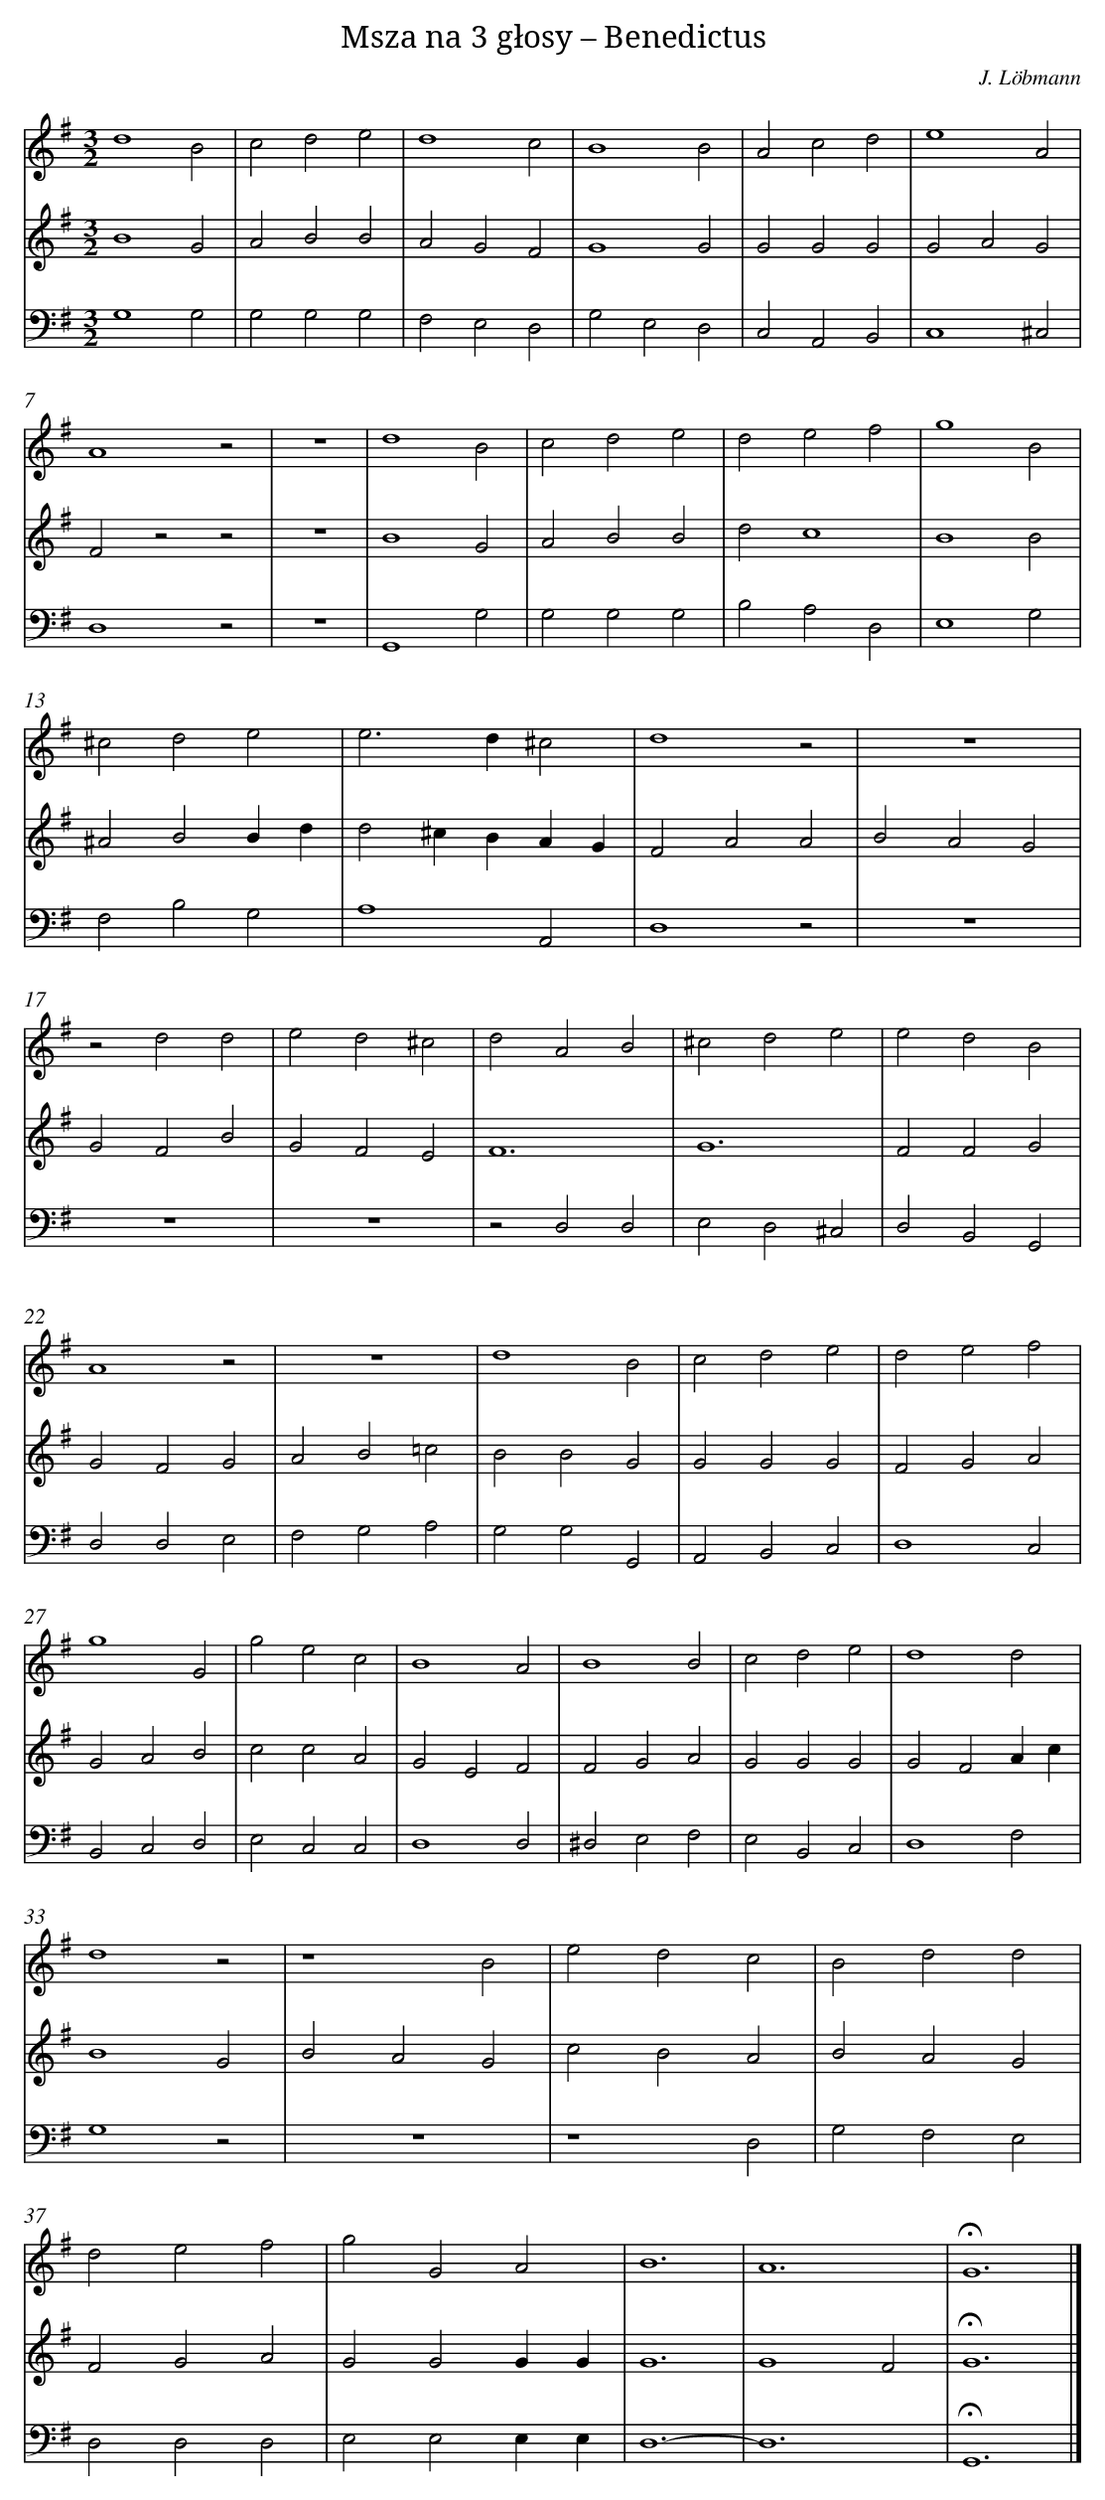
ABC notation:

X:1
T: Msza na 3 głosy – Benedictus
C: J. Löbmann
L: 1/4
M: 3/2
V: 1 clef=treble
V: 2 clef=treble
V: 3 clef=bass
K: G
[V:1] d4B2 |
[V:2] B4G2 |
[V:3] G,4G,2 |
[V:1] c2d2e2 |
[V:2] A2B2B2 |
[V:3] G,2G,2G,2 |
[V:1] d4c2 |
[V:2] A2G2F2 |
[V:3] F,2E,2D,2 |
[V:1] B4B2 |
[V:2] G4G2 |
[V:3] G,2E,2D,2 |
[V:1] A2c2d2 |
[V:2] G2G2G2 |
[V:3] C,2A,,2B,,2 |
[V:1] e4A2 |
[V:2] G2A2G2 |
[V:3] C,4^C,2 |
[V:1] A4z2 |
[V:2] F2z2z2 |
[V:3] D,4z2 |
[V:1] z6 |
[V:2] z6 |
[V:3] z6 |
[V:1] d4B2 |
[V:2] B4G2 |
[V:3] G,,4G,2 |
[V:1] c2d2e2 |
[V:2] A2B2B2 |
[V:3] G,2G,2G,2 |
[V:1] d2e2f2 |
[V:2] d2c4 |
[V:3] B,2A,2D,2 |
[V:1] g4B2 |
[V:2] B4B2 |
[V:3] E,4G,2 |
[V:1] ^c2d2e2 |
[V:2] ^A2B2Bd |
[V:3] F,2B,2G,2 |
[V:1] e2>d2^c2 |
[V:2] d2^cBAG |
[V:3] A,4A,,2 |
[V:1] d4z2 |
[V:2] F2A2A2 |
[V:3] D,4z2 |
[V:1] z6 |
[V:2] B2A2G2 |
[V:3] z6 |
[V:1] z2d2d2 |
[V:2] G2F2B2 |
[V:3] z6 |
[V:1] e2d2^c2 |
[V:2] G2F2E2 |
[V:3] z6 |
[V:1] d2A2B2 |
[V:2] F6 |
[V:3] z2D,2D,2 |
[V:1] ^c2d2e2 |
[V:2] G6 |
[V:3] E,2D,2^C,2 |
[V:1] e2d2B2 |
[V:2] F2F2G2 |
[V:3] D,2B,,2G,,2 |
[V:1] A4z2 |
[V:2] G2F2G2 |
[V:3] D,2D,2E,2 |
[V:1] z6 |
[V:2] A2B2=c2 |
[V:3] F,2G,2A,2 |
[V:1] d4B2 |
[V:2] B2B2G2 |
[V:3] G,2G,2G,,2 |
[V:1] c2d2e2 |
[V:2] G2G2G2 |
[V:3] A,,2B,,2C,2 |
[V:1] d2e2f2 |
[V:2] F2G2A2 |
[V:3] D,4C,2 |
[V:1] g4G2 |
[V:2] G2A2B2 |
[V:3] B,,2C,2D,2 |
[V:1] g2e2c2 |
[V:2] c2c2A2 |
[V:3] E,2C,2C,2 |
[V:1] B4A2 |
[V:2] G2E2F2 |
[V:3] D,4D,2 |
[V:1] B4B2 |
[V:2] F2G2A2 |
[V:3] ^D,2E,2F,2 |
[V:1] c2d2e2 |
[V:2] G2G2G2 |
[V:3] E,2B,,2C,2 |
[V:1] d4d2 |
[V:2] G2F2Ac |
[V:3] D,4F,2 |
[V:1] d4z2 |
[V:2] B4G2 |
[V:3] G,4z2 |
[V:1] z4B2 |
[V:2] B2A2G2 |
[V:3] z6 |
[V:1] e2d2c2 |
[V:2] c2B2A2 |
[V:3] z4D,2 |
[V:1] B2d2d2 |
[V:2] B2A2G2 |
[V:3] G,2F,2E,2 |
[V:1] d2e2f2 |
[V:2] F2G2A2 |
[V:3] D,2D,2D,2 |
[V:1] g2G2A2 |
[V:2] G2G2GG |
[V:3] E,2E,2E,E, |
[V:1] B6 |
[V:2] G6 |
[V:3] D,6- |
[V:1] A6 |
[V:2] G4F2 |
[V:3] D,6 |
[V:1] !fermata!G6 |]
[V:2] !fermata!G6 |]
[V:3] !fermata!G,,6 |]
